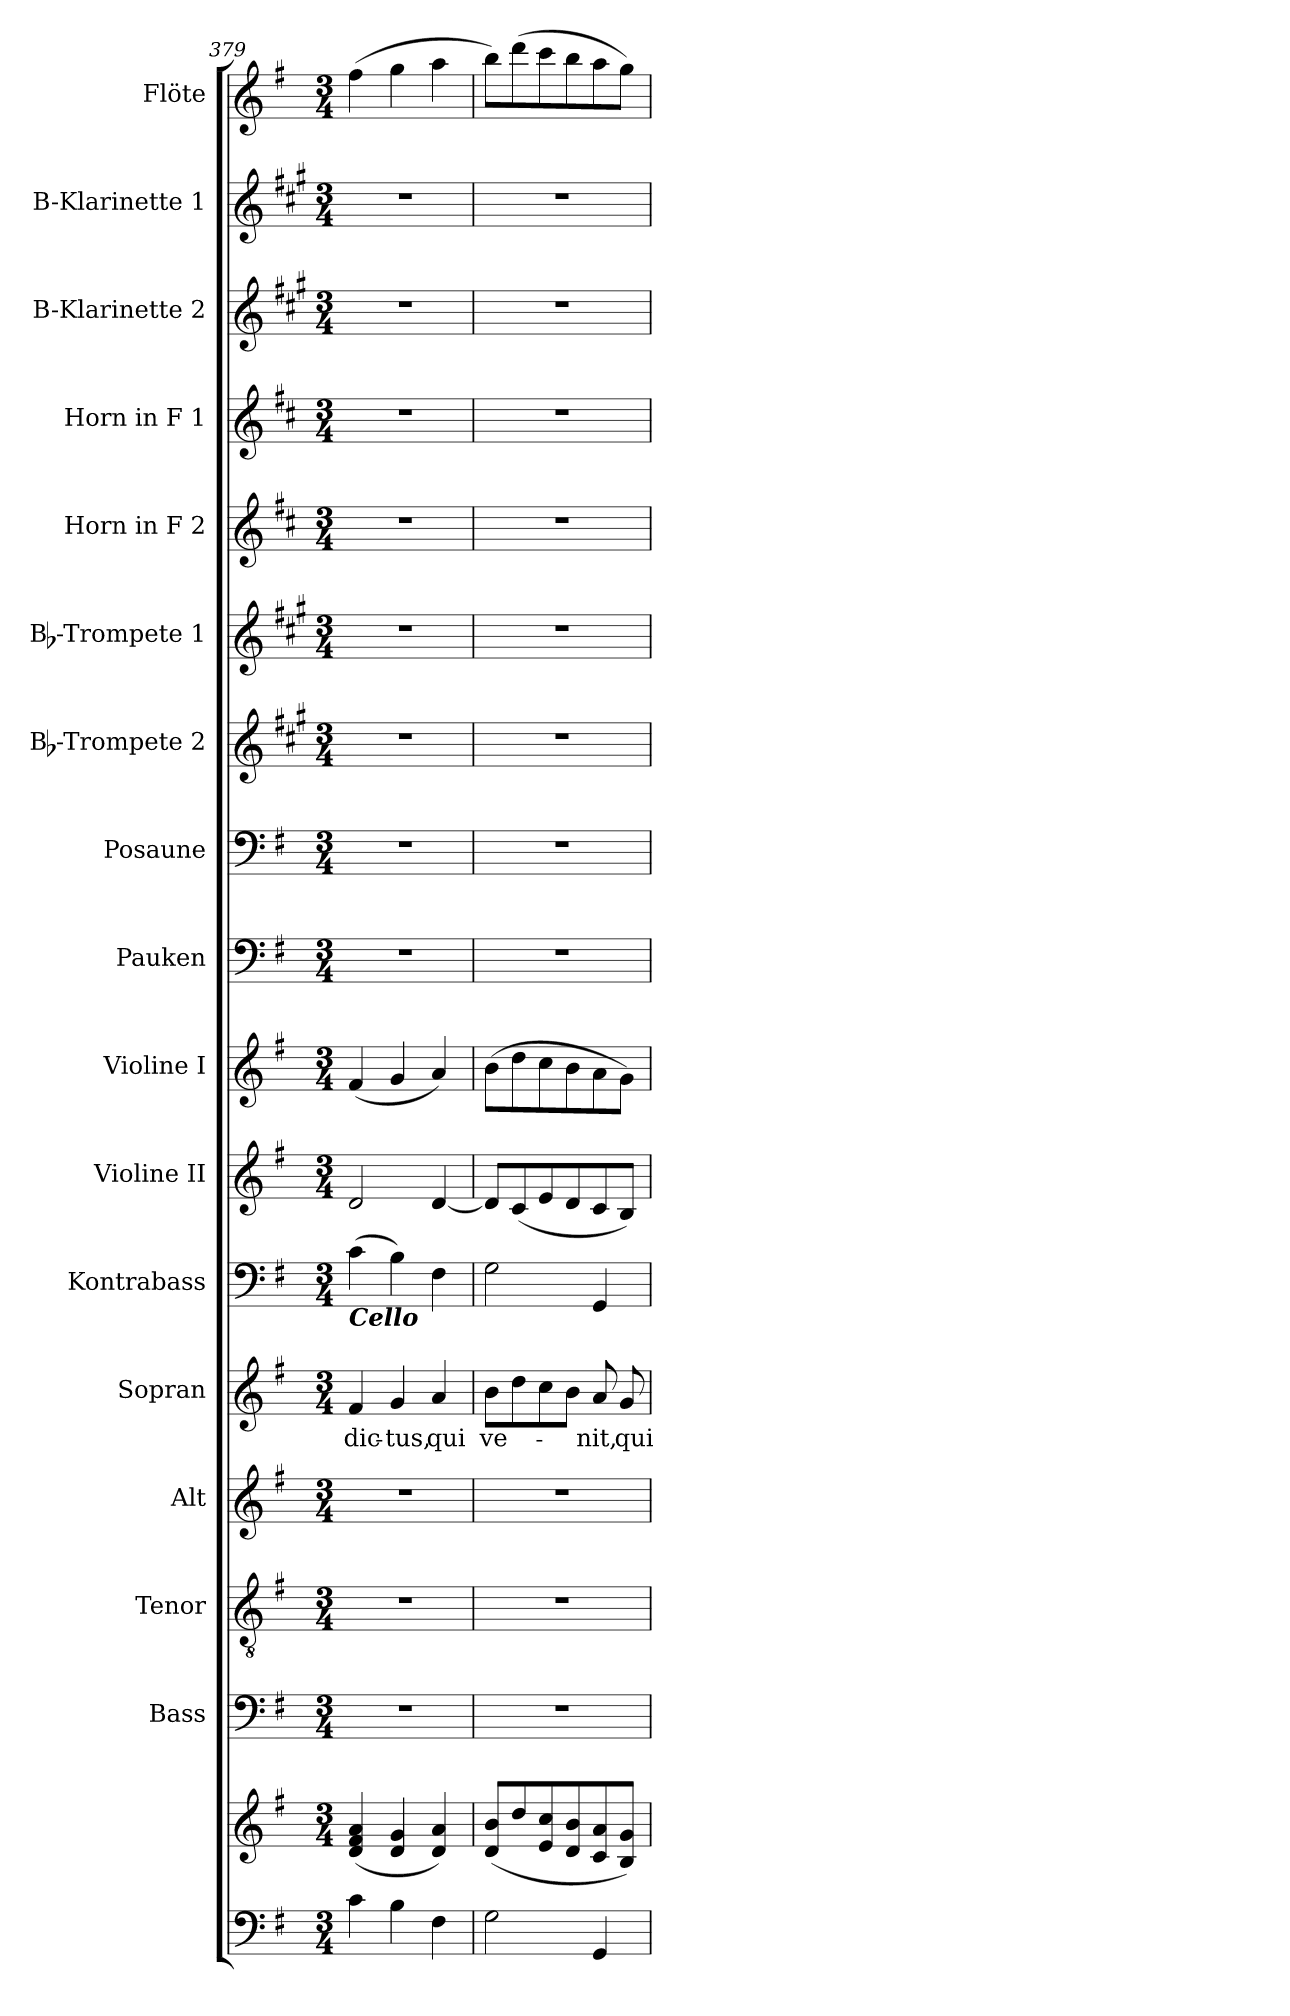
**kern	**kern	**kern	**kern	**kern	**kern	**text	**kern	**kern	**kern	**kern	**kern	**kern	**kern	**kern	**kern	**kern	**kern	**kern
*part17	*part17	*part16	*part15	*part14	*part13	*part13	*part12	*part11	*part10	*part9	*part8	*part7	*part6	*part5	*part4	*part3	*part2	*part1
*staff18	*staff17	*staff16	*staff15	*staff14	*staff13	*staff13	*staff12	*staff11	*staff10	*staff9	*staff8	*staff7	*staff6	*staff5	*staff4	*staff3	*staff2	*staff1
*	*	*I"Bass	*I"Tenor	*I"Alt	*I"Sopran	*	*I"Kontrabass	*I"Violine II	*I"Violine I	*I"Pauken	*I"Posaune	*I"Bb-Trompete 2	*I"Bb-Trompete 1	*I"Horn in F 2	*I"Horn in F 1	*I"B-Klarinette 2	*I"B-Klarinette 1	*I"Flöte
*	*	*I'B.	*I'T.	*I'A.	*I'S.	*	*I'Kb.	*I'Vl. II	*I'Vl. I	*I'Pk.	*I'Pos.	*I'Bb Trp. 2	*I'Bb Trp. 1	*I'Hrn. 2	*I'Hrn. 1	*I'B Kl. 2	*I'B Kl. 1	*I'Fl.
*clefF4	*clefG2	*clefF4	*clefGv2	*clefG2	*clefG2	*	*clefF4	*clefG2	*clefG2	*clefF4	*clefF4	*clefG2	*clefG2	*clefG2	*clefG2	*clefG2	*clefG2	*clefG2
*	*	*	*	*	*	*	*ITrd7c12	*	*	*	*	*ITrd1c2	*ITrd1c2	*ITrd4c7	*ITrd4c7	*ITrd1c2	*ITrd1c2	*
*k[f#]	*k[f#]	*k[f#]	*k[f#]	*k[f#]	*k[f#]	*	*k[f#]	*k[f#]	*k[f#]	*k[f#]	*k[f#]	*k[f#]	*k[f#]	*k[f#]	*k[f#]	*k[f#]	*k[f#]	*k[f#]
*G:	*G:	*G:	*G:	*G:	*G:	*	*G:	*G:	*G:	*G:	*G:	*G:	*G:	*G:	*G:	*G:	*G:	*G:
*M3/4	*M3/4	*M3/4	*M3/4	*M3/4	*M3/4	*	*M3/4	*M3/4	*M3/4	*M3/4	*M3/4	*M3/4	*M3/4	*M3/4	*M3/4	*M3/4	*M3/4	*M3/4
=379	=379	=379	=379	=379	=379	=379	=379	=379	=379	=379	=379	=379	=379	=379	=379	=379	=379	=379
!	!	!	!	!	!	!	!LO:TX:b:Bi:t=Cello	!	!	!	!	!	!	!	!	!	!	!
!	!	!	!	!	!	!LO:LY:b	!	!	!	!	!	!	!	!	!	!	!	!
4c\	(<4d/ 4f#/ 4a/	2.r	2.r	2.r	4f#/	-dic-	(>4C\	2d/	(<4f#/	2.r	2.r	2.r	2.r	2.r	2.r	2.r	2.r	(>4ff#\
!	!	!	!	!	!	!LO:LY:b	!	!	!	!	!	!	!	!	!	!	!	!
4B\	4d/ 4g/	.	.	.	4g/	-tus,	4BB\)	.	4g/	.	.	.	.	.	.	.	.	4gg\
!	!	!	!	!	!	!LO:LY:b	!	!	!	!	!	!	!	!	!	!	!	!
4F#\	4d/ 4a/)	.	.	.	4a/	qui	4FF#\	[4d/	4a/)	.	.	.	.	.	.	.	.	4aa\
=380	=380	=380	=380	=380	=380	=380	=380	=380	=380	=380	=380	=380	=380	=380	=380	=380	=380	=380
!	!	!	!	!	!	!LO:LY:b	!	!	!	!	!	!	!	!	!	!	!	!
2G\	(<8d/ 8b/L	2.r	2.r	2.r	8b\L	ve-	2GG\	8d/L]	(>8b\L	2.r	2.r	2.r	2.r	2.r	2.r	2.r	2.r	8bb\L)
.	8dd/	.	.	.	8dd\	.	.	(<8c/	8dd\	.	.	.	.	.	.	.	.	(>8ddd\
.	8e/ 8cc/	.	.	.	8cc\	.	.	8e/	8cc\	.	.	.	.	.	.	.	.	8ccc\
.	8d/ 8b/	.	.	.	8b\J	.	.	8d/	8b\	.	.	.	.	.	.	.	.	8bb\
!	!	!	!	!	!	!LO:LY:b	!	!	!	!	!	!	!	!	!	!	!	!
4GG/	8c/ 8a/	.	.	.	8a/	-nit,	4GGG/	8c/	8a\	.	.	.	.	.	.	.	.	8aa\
!	!	!	!	!	!	!LO:LY:b	!	!	!	!	!	!	!	!	!	!	!	!
.	8B/ 8g/J)	.	.	.	8g/	qui	.	8B/J)	8g\J)	.	.	.	.	.	.	.	.	8gg\J)
=	=	=	=	=	=	=	=	=	=	=	=	=	=	=	=	=	=	=
*-	*-	*-	*-	*-	*-	*-	*-	*-	*-	*-	*-	*-	*-	*-	*-	*-	*-	*-
